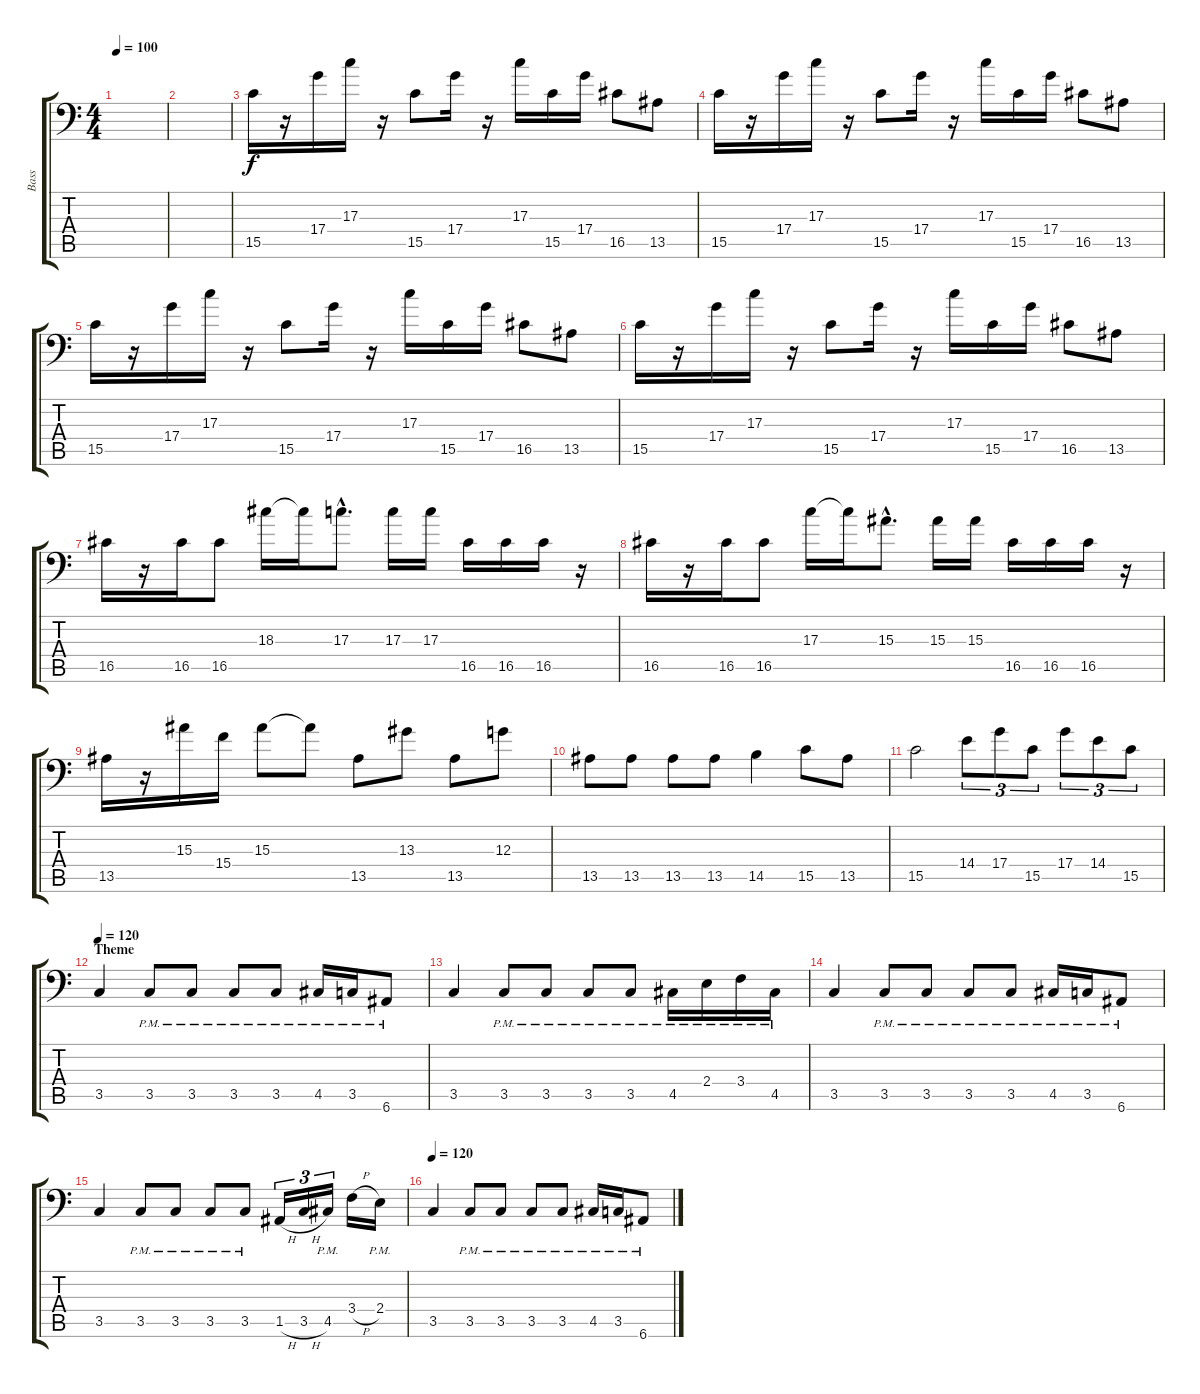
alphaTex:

\track ("Bass" "Bass") {instrument electricbasspick}
\staff {score tabs}
\tuning (E4 B3 G2 D2 A1 E1) {hide}
\ts (4 4)
\tempo 100
\clef f4
\ks c
|
|
15.5.16 r.16 17.4.16 17.3.16{instrument slapbass1} r.16 15.5.8{instrument electricbasspick} 17.4.16 r.16 17.3.16{instrument slapbass1} 15.5.16{instrument electricbasspick} 17.4.16 16.5.8 13.5.8 |
15.5.16 r.16 17.4.16 17.3.16{instrument slapbass1} r.16 15.5.8{instrument electricbasspick} 17.4.16 r.16 17.3.16{instrument slapbass1} 15.5.16{instrument electricbasspick} 17.4.16 16.5.8 13.5.8 |
15.5.16 r.16 17.4.16 17.3.16{instrument slapbass1} r.16 15.5.8{instrument electricbasspick} 17.4.16 r.16 17.3.16{instrument slapbass1} 15.5.16{instrument electricbasspick} 17.4.16 16.5.8 13.5.8 |
15.5.16 r.16 17.4.16 17.3.16{instrument slapbass1} r.16 15.5.8{instrument electricbasspick} 17.4.16 r.16 17.3.16{instrument slapbass1} 15.5.16{instrument electricbasspick} 17.4.16 16.5.8 13.5.8 |
16.5.16 r.16 16.5.16 16.5.8 18.3.16 18.3{t}.16 17.3{hac}.8{d instrument slapbass1} 17.3.16{instrument electricbasspick} 17.3.16 16.5.16 16.5.16 16.5.16 r.16 |
16.5.16 r.16 16.5.16 16.5.8 17.3.16 17.3{t}.16 15.3{hac}.8{d instrument slapbass1} 15.3.16{instrument electricbasspick} 15.3.16 16.5.16 16.5.16 16.5.16 r.16 |
13.5.16 r.16 15.3.16 15.4.16 15.3.8 15.3{t}.8 13.5.8 13.3.8{instrument slapbass1} 13.5.8{instrument electricbasspick} 12.3.8 |
13.5.8 13.5.8 13.5.8 13.5.8 14.5.4 15.5.8 13.5.8 |
15.5.2 14.4.8{tu (3 2)} 17.4.8{tu (3 2)} 15.5.8{tu (3 2)} 17.4.8{tu (3 2)} 14.4.8{tu (3 2)} 15.5.8{tu (3 2)} |
\section ("" "Theme")
\tempo 120
3.5.4 3.5{pm}.8 3.5{pm}.8 3.5{pm}.8 3.5{pm}.8 4.5{pm}.16 3.5{pm}.16 6.6{pm}.8 |
3.5.4 3.5{pm}.8 3.5{pm}.8 3.5{pm}.8 3.5{pm}.8 4.5{pm}.16 2.4{pm}.16 3.4{pm}.16 4.5{pm}.16 |
3.5.4 3.5{pm}.8 3.5{pm}.8 3.5{pm}.8 3.5{pm}.8 4.5{pm}.16 3.5{pm}.16 6.6{pm}.8 |
3.5.4 3.5{pm}.8 3.5{pm}.8 3.5{pm}.8 3.5{pm}.8 1.5{h}.16{tu (3 2)} 3.5{h}.16{tu (3 2)} 4.5{pm}.16{tu (3 2)} 3.4{h}.16 2.4{pm}.16 |
\tempo 120
3.5.4 3.5{pm}.8 3.5{pm}.8 3.5{pm}.8 3.5{pm}.8 4.5{pm}.16 3.5{pm}.16 6.6{pm}.8
